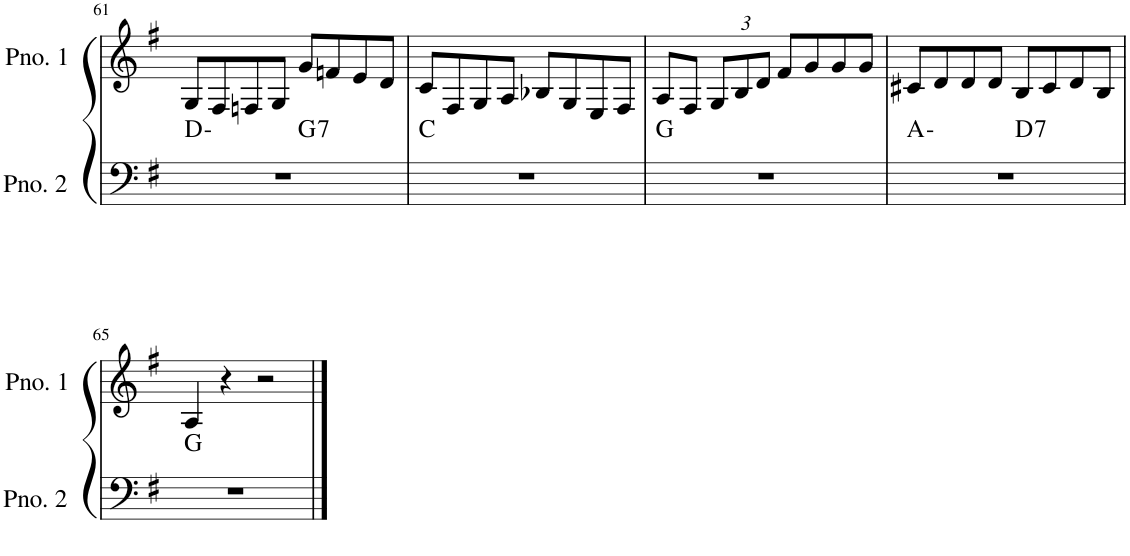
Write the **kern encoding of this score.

**kern	**harte	**kern
*part2	*part2	*part1
*staff2	*	*staff1
*I"ピアノ 2	*	*I"ピアノ 1
!!LO:PB:g=z
*clefF4	*	*clefG2
*k[f#]	*	*k[f#]
*M4/4	*	*M4/4
=61	=61	=61
*^	*	*
1r	2ryy	D:min	8G/L
.	.	.	8F#/
.	.	.	8Fn/
.	.	.	8G/J
!	!	!LO:H:kt=7	!
.	2ryy	G:7	8g/L
.	.	.	8fn/
.	.	.	8e/
.	.	.	8d/J
*v	*v	*	*
=62	=62	=62
1r	C:maj	8c/L
.	.	8F#/
.	.	8G/
.	.	8A/J
.	.	8B-X/L
.	.	8G/
.	.	8E/
.	.	8F#/J
=63	=63	=63
1r	G:maj	8A/L
.	.	8F#/J
*	*	*Xbrackettup
.	.	12G/L
.	.	12B/
.	.	12d/J
.	.	8f#/L
.	.	8g/
.	.	8g/
.	.	8g/J
=64	=64	=64
*^	*	*
1r	2ryy	A:min	8c#X/L
.	.	.	8d/
.	.	.	8d/
.	.	.	8d/J
!	!	!LO:H:kt=7	!
.	2ryy	D:7	8B/L
.	.	.	8c#/
.	.	.	8d/
.	.	.	8B/J
*v	*v	*	*
!!LO:LB:g=z
=65	=65	=65
1r	G:maj	4A/
.	.	4r
.	.	2r
==	==	==
*-	*-	*-
